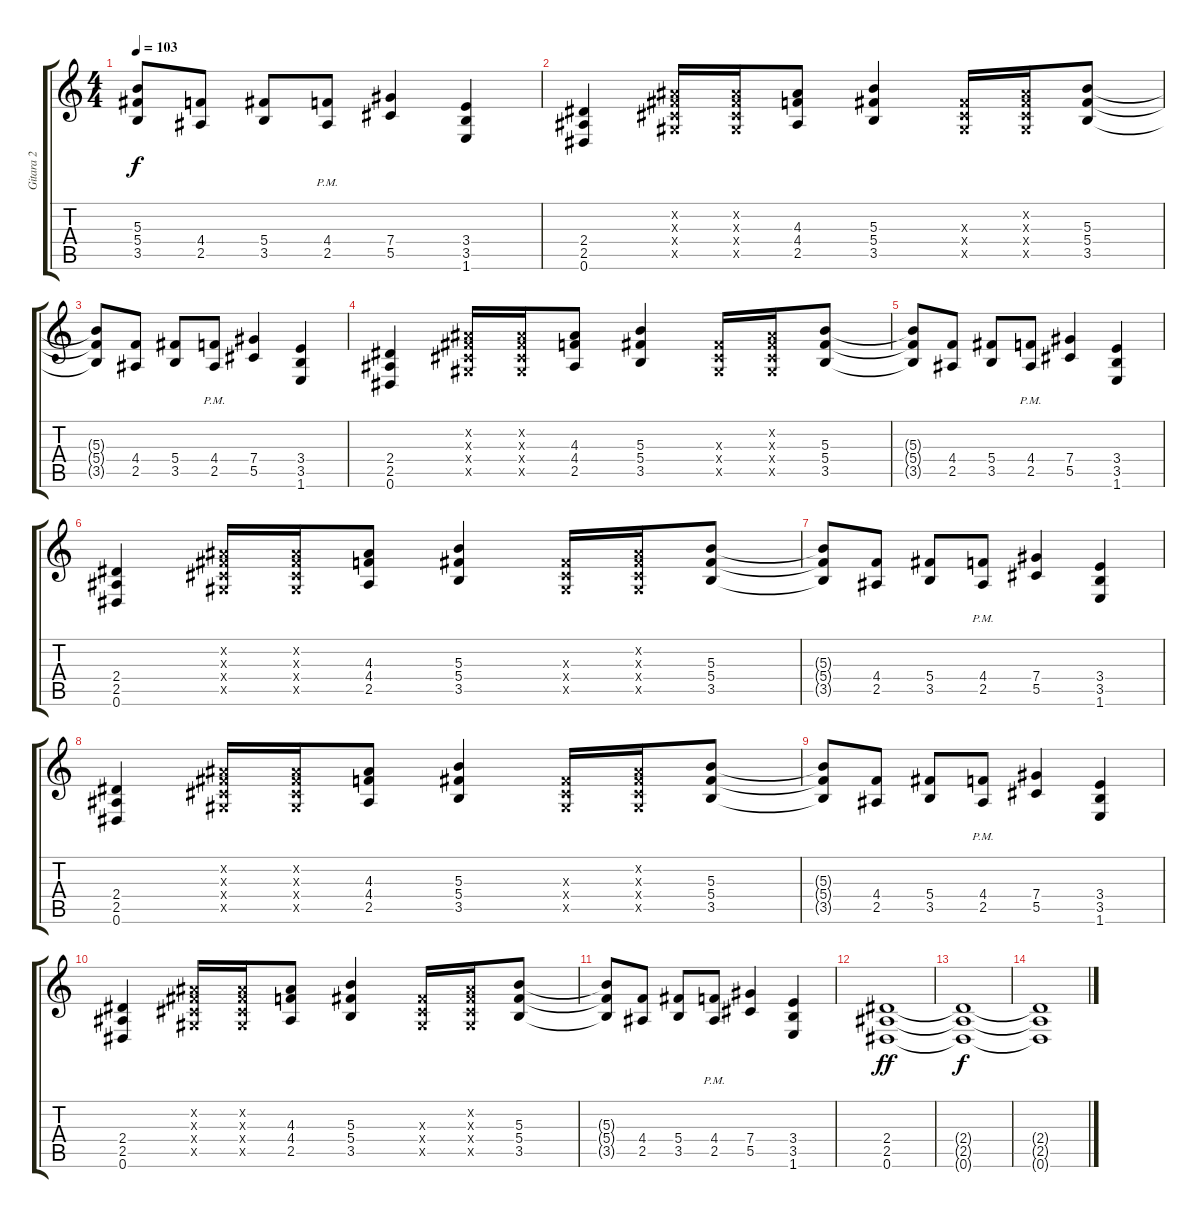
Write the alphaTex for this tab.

\track ("Gitara 2" "Gitara 2") {instrument electricguitarclean}
\staff {score tabs}
\tuning (Eb4 Bb3 Gb3 Db3 Ab2 Eb2) {hide}
\ts (4 4)
\tempo 103
\clef g2
\ks c
(5.3{t} 5.4{t} 3.5{t}).8{dy f} (4.4 2.5).8 (5.4 3.5).8 (4.4{pm} 2.5{pm}).8 (7.4 5.5).4 (3.4 3.5 1.6).4 |
(2.4 2.5 0.6).4 (0.2{x} 0.3{x} 0.4{x} 0.5{x}).16 (0.2{x} 0.3{x} 0.4{x} 0.5{x}).16 (4.3 4.4 2.5).8 (5.3 5.4 3.5).4 (0.3{x} 0.4{x} 0.5{x}).16 (0.2{x} 0.3{x} 0.4{x} 0.5{x}).16 (5.3 5.4 3.5).8 |
(5.3{t} 5.4{t} 3.5{t}).8 (4.4 2.5).8 (5.4 3.5).8 (4.4{pm} 2.5{pm}).8 (7.4 5.5).4 (3.4 3.5 1.6).4 |
(2.4 2.5 0.6).4 (0.2{x} 0.3{x} 0.4{x} 0.5{x}).16 (0.2{x} 0.3{x} 0.4{x} 0.5{x}).16 (4.3 4.4 2.5).8 (5.3 5.4 3.5).4 (0.3{x} 0.4{x} 0.5{x}).16 (0.2{x} 0.3{x} 0.4{x} 0.5{x}).16 (5.3 5.4 3.5).8 |
(5.3{t} 5.4{t} 3.5{t}).8 (4.4 2.5).8 (5.4 3.5).8 (4.4{pm} 2.5{pm}).8 (7.4 5.5).4 (3.4 3.5 1.6).4 |
(2.4 2.5 0.6).4 (0.2{x} 0.3{x} 0.4{x} 0.5{x}).16 (0.2{x} 0.3{x} 0.4{x} 0.5{x}).16 (4.3 4.4 2.5).8 (5.3 5.4 3.5).4 (0.3{x} 0.4{x} 0.5{x}).16 (0.2{x} 0.3{x} 0.4{x} 0.5{x}).16 (5.3 5.4 3.5).8 |
(5.3{t} 5.4{t} 3.5{t}).8 (4.4 2.5).8 (5.4 3.5).8 (4.4{pm} 2.5{pm}).8 (7.4 5.5).4 (3.4 3.5 1.6).4 |
(2.4 2.5 0.6).4 (0.2{x} 0.3{x} 0.4{x} 0.5{x}).16 (0.2{x} 0.3{x} 0.4{x} 0.5{x}).16 (4.3 4.4 2.5).8 (5.3 5.4 3.5).4 (0.3{x} 0.4{x} 0.5{x}).16 (0.2{x} 0.3{x} 0.4{x} 0.5{x}).16 (5.3 5.4 3.5).8 |
(5.3{t} 5.4{t} 3.5{t}).8 (4.4 2.5).8 (5.4 3.5).8 (4.4{pm} 2.5{pm}).8 (7.4 5.5).4 (3.4 3.5 1.6).4 |
(2.4 2.5 0.6).4 (0.2{x} 0.3{x} 0.4{x} 0.5{x}).16 (0.2{x} 0.3{x} 0.4{x} 0.5{x}).16 (4.3 4.4 2.5).8 (5.3 5.4 3.5).4 (0.3{x} 0.4{x} 0.5{x}).16 (0.2{x} 0.3{x} 0.4{x} 0.5{x}).16 (5.3 5.4 3.5).8 |
(5.3{t} 5.4{t} 3.5{t}).8 (4.4 2.5).8 (5.4 3.5).8 (4.4{pm} 2.5{pm}).8 (7.4 5.5).4 (3.4 3.5 1.6).4 |
(2.4 2.5 0.6).1{dy ff} |
(2.4{t} 2.5{t} 0.6{t}).1{dy f} |
(2.4{t} 2.5{t} 0.6{t}).1
